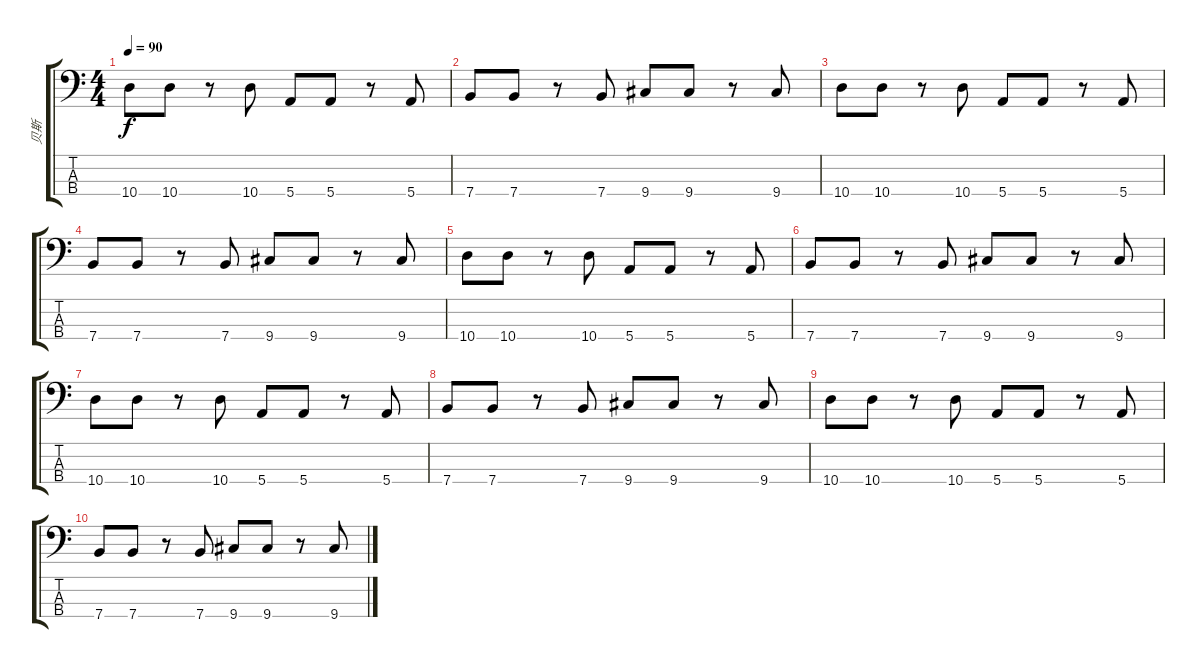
\track ("贝斯" "贝斯") {instrument electricbassfinger}
\staff {score tabs}
\tuning (G2 D2 A1 E1) {hide}
\ts (4 4)
\tempo 90
\clef f4
\ks c
10.4.8{dy f} 10.4.8 r.8 10.4.8 5.4.8 5.4.8 r.8 5.4.8 |
7.4.8 7.4.8 r.8 7.4.8 9.4.8 9.4.8 r.8 9.4.8 |
10.4.8 10.4.8 r.8 10.4.8 5.4.8 5.4.8 r.8 5.4.8 |
7.4.8 7.4.8 r.8 7.4.8 9.4.8 9.4.8 r.8 9.4.8 |
10.4.8 10.4.8 r.8 10.4.8 5.4.8 5.4.8 r.8 5.4.8 |
7.4.8 7.4.8 r.8 7.4.8 9.4.8 9.4.8 r.8 9.4.8 |
10.4.8 10.4.8 r.8 10.4.8 5.4.8 5.4.8 r.8 5.4.8 |
7.4.8 7.4.8 r.8 7.4.8 9.4.8 9.4.8 r.8 9.4.8 |
10.4.8 10.4.8 r.8 10.4.8 5.4.8 5.4.8 r.8 5.4.8 |
7.4.8 7.4.8 r.8 7.4.8 9.4.8 9.4.8 r.8 9.4.8
